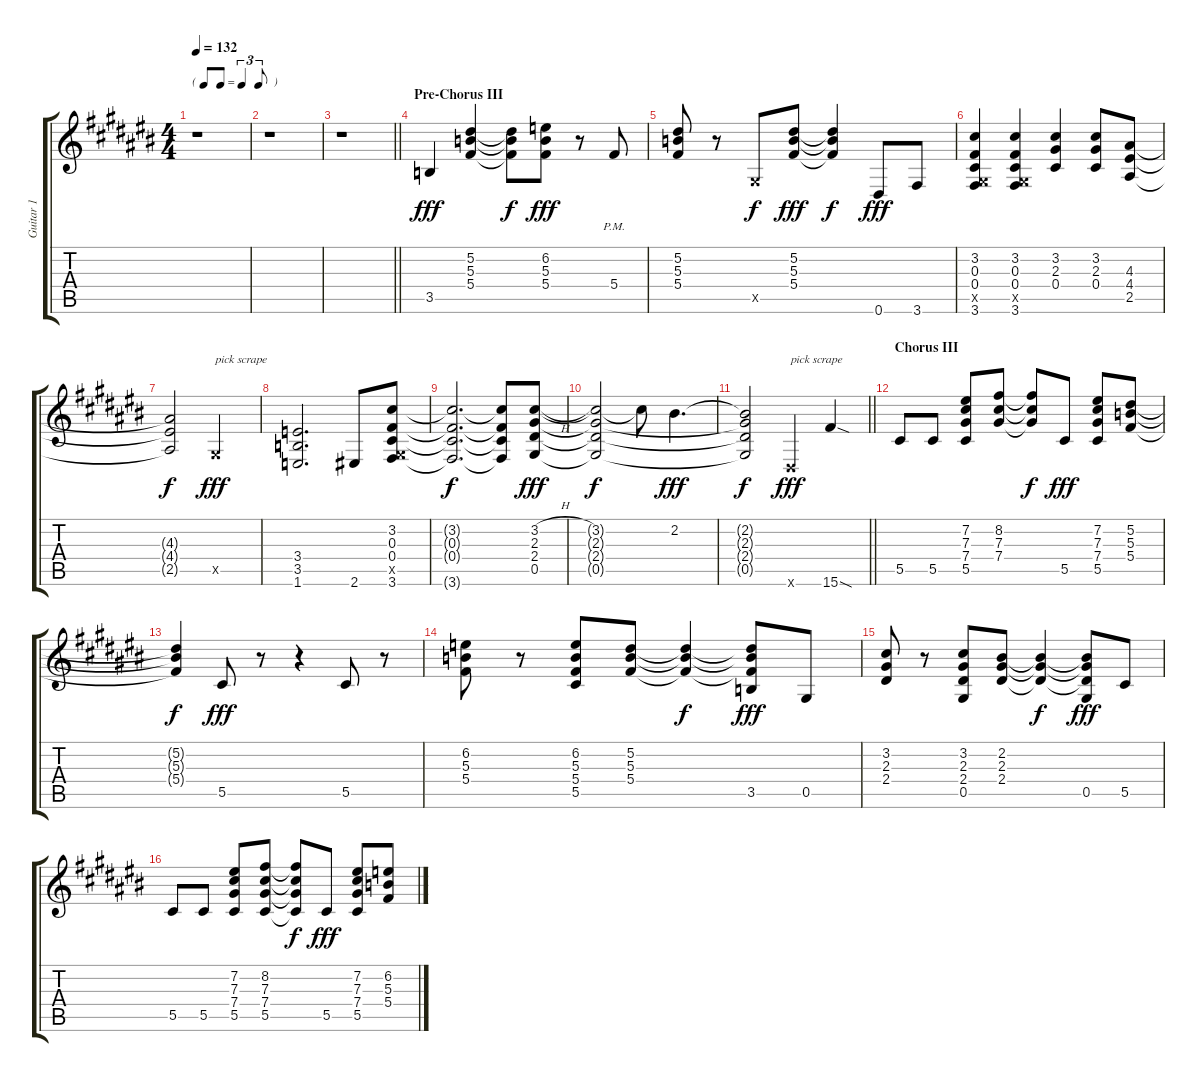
\track ("Guitar 1" "Guitar 1") {instrument electricguitarclean}
\staff {score tabs}
\tuning (Eb4 Bb3 Gb3 Db3 Ab2 Eb2) {hide}
\ts (4 4)
\tf triplet8th
\tempo 132
\clef g2
\ks c#
r.1{dy f} |
r.1 |
\barLineRight lightlight
r.1 |
\section ("" "Pre-Chorus III")
3.5.4{dy fff instrument distortionguitar} (5.2 5.3 5.4).4 (5.2{t} 5.3{t} 5.4{t}).8{dy f} (6.2 5.3 5.4).8{dy fff} r.8 5.4{pm}.8 |
(5.2 5.3 5.4).8 r.8 0.5{x}.8{dy f} (5.2 5.3 5.4).8{dy fff} (5.2{t} 5.3{t} 5.4{t}).4{dy f} 0.6.8{dy fff} 3.6.8 |
(3.2 0.3 0.4 0.5{x} 3.6).4 (3.2 0.3 0.4 0.5{x} 3.6).4 (3.2 2.3 0.4).4 (3.2 2.3 0.4).8 (4.3 4.4 2.5).8 |
(4.3{t} 4.4{t} 2.5{t}).2{dy f} 0.5{x}.2{txt "pick scrape" dy fff} |
(3.4 3.5 1.6).2{d} 2.6.8 (3.2 0.3 0.4 0.5{x} 3.6).8 |
(3.2{t} 0.3{t} 0.4{t} 3.6{t}).2{d dy f} (3.2{t} 0.3{t} 0.4{t} 3.6{t}).8 (3.2{h} 2.3 2.4 0.5).8{dy fff} |
(3.2{t} 2.3{t} 2.4{t} 0.5{t}).2{dy f} 3.2{t}.8 2.2.4{d dy fff} |
\barLineRight lightlight
(2.2{t} 2.3{t} 2.4{t} 0.5{t}).2{dy f} 0.6{x}.4{txt "pick scrape" dy fff} 15.6{sod}.4 |
\section ("" "Chorus III")
5.5.8 5.5.8 (7.2 7.3 7.4 5.5).8 (8.2 7.3 7.4).8 (8.2{t} 7.3{t} 7.4{t}).8{dy f} 5.5.8{dy fff} (7.2 7.3 7.4 5.5).8 (5.2 5.3 5.4).8 |
(5.2{t} 5.3{t} 5.4{t}).4{dy f} 5.5.8{dy fff} r.8 r.4 5.5.8 r.8 |
(6.2 5.3 5.4).8 r.8 (6.2 5.3 5.4 5.5).8 (5.2 5.3 5.4).8 (5.2{t} 5.3{t} 5.4{t}).4{dy f} (5.2{t} 5.3{t} 5.4{t} 3.5).8{dy fff} 0.5.8 |
(3.2 2.3 2.4).8 r.8 (3.2 2.3 2.4 0.5).8 (2.2 2.3 2.4).8 (2.2{t} 2.3{t} 2.4{t}).4{dy f} (2.2{t} 2.3{t} 2.4{t} 0.5).8{dy fff} 5.5.8 |
5.5.8 5.5.8 (7.2 7.3 7.4 5.5).8 (8.2 7.3 7.4 5.5).8 (8.2{t} 7.3{t} 7.4{t} 5.5{t}).8{dy f} 5.5.8{dy fff} (7.2 7.3 7.4 5.5).8 (6.2 5.3 5.4).8
